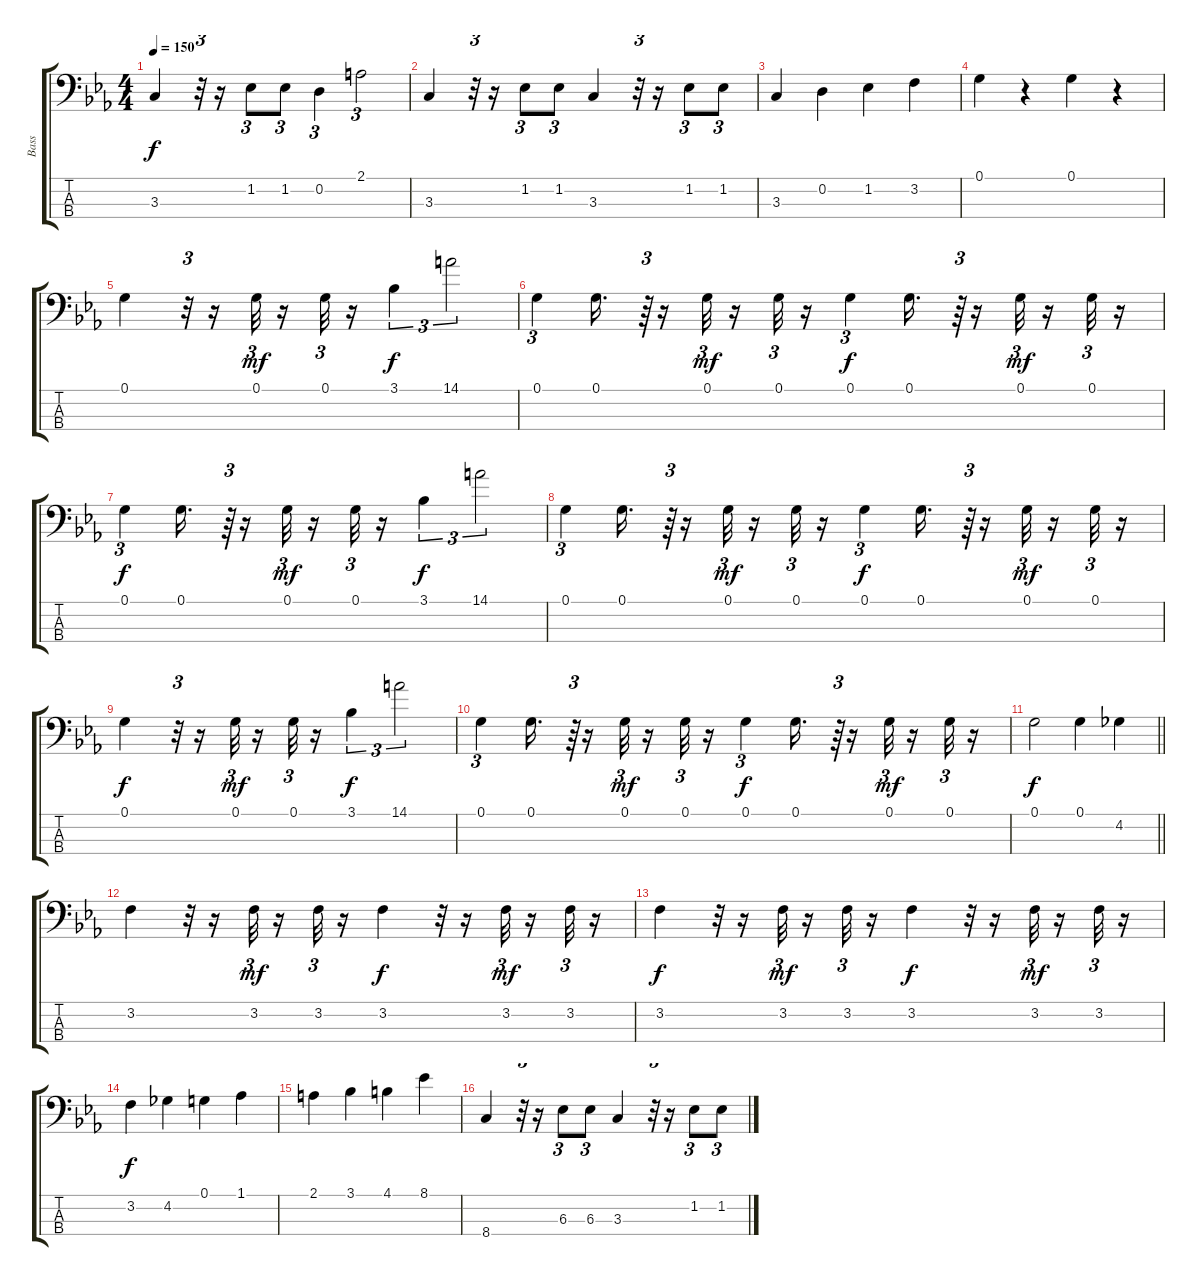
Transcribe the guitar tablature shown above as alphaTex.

\track ("Bass" "Bass") {instrument electricbassfinger}
\staff {score tabs}
\tuning (G2 D2 A1 E1) {hide}
\ts (4 4)
\tempo 150
\clef f4
\ks cminor
3.3.4{dy f} r.32{tu (3 2)} r.16 1.2.8{tu (3 2)} 1.2.8{tu (3 2)} 0.2.4{tu (3 2)} 2.1.2{tu (3 2)} |
3.3.4 r.32{tu (3 2)} r.16 1.2.8{tu (3 2)} 1.2.8{tu (3 2)} 3.3.4 r.32{tu (3 2)} r.16 1.2.8{tu (3 2)} 1.2.8{tu (3 2)} |
3.3.4 0.2.4 1.2.4 3.2.4 |
0.1.4 r.4 0.1.4 r.4 |
0.1.4 r.32{tu (3 2)} r.16 0.1.32{tu (3 2) dy mf} r.16 0.1.32{tu (3 2)} r.16 3.1.4{tu (3 2) dy f} 14.1.2{tu (3 2)} |
0.1.4{tu (3 2)} 0.1.16{d} r.64{tu (3 2)} r.16 0.1.32{tu (3 2) dy mf} r.16 0.1.32{tu (3 2)} r.16 0.1.4{tu (3 2) dy f} 0.1.16{d} r.64{tu (3 2)} r.16 0.1.32{tu (3 2) dy mf} r.16 0.1.32{tu (3 2)} r.16 |
0.1.4{tu (3 2) dy f} 0.1.16{d} r.64{tu (3 2)} r.16 0.1.32{tu (3 2) dy mf} r.16 0.1.32{tu (3 2)} r.16 3.1.4{tu (3 2) dy f} 14.1.2{tu (3 2)} |
0.1.4{tu (3 2)} 0.1.16{d} r.64{tu (3 2)} r.16 0.1.32{tu (3 2) dy mf} r.16 0.1.32{tu (3 2)} r.16 0.1.4{tu (3 2) dy f} 0.1.16{d} r.64{tu (3 2)} r.16 0.1.32{tu (3 2) dy mf} r.16 0.1.32{tu (3 2)} r.16 |
0.1.4{dy f} r.32{tu (3 2)} r.16 0.1.32{tu (3 2) dy mf} r.16 0.1.32{tu (3 2)} r.16 3.1.4{tu (3 2) dy f} 14.1.2{tu (3 2)} |
0.1.4{tu (3 2)} 0.1.16{d} r.64{tu (3 2)} r.16 0.1.32{tu (3 2) dy mf} r.16 0.1.32{tu (3 2)} r.16 0.1.4{tu (3 2) dy f} 0.1.16{d} r.64{tu (3 2)} r.16 0.1.32{tu (3 2) dy mf} r.16 0.1.32{tu (3 2)} r.16 |
\barLineRight lightlight
0.1.2{dy f} 0.1.4 4.2.4 |
3.2.4 r.32{tu (3 2)} r.16 3.2.32{tu (3 2) dy mf} r.16 3.2.32{tu (3 2)} r.16 3.2.4{dy f} r.32{tu (3 2)} r.16 3.2.32{tu (3 2) dy mf} r.16 3.2.32{tu (3 2)} r.16 |
3.2.4{dy f} r.32{tu (3 2)} r.16 3.2.32{tu (3 2) dy mf} r.16 3.2.32{tu (3 2)} r.16 3.2.4{dy f} r.32{tu (3 2)} r.16 3.2.32{tu (3 2) dy mf} r.16 3.2.32{tu (3 2)} r.16 |
3.2.4{dy f} 4.2.4 0.1.4 1.1.4 |
2.1.4 3.1.4 4.1.4 8.1.4 |
8.4.4 r.32{tu (3 2)} r.16 6.3.8{tu (3 2)} 6.3.8{tu (3 2)} 3.3.4 r.32{tu (3 2)} r.16 1.2.8{tu (3 2)} 1.2.8{tu (3 2)}
